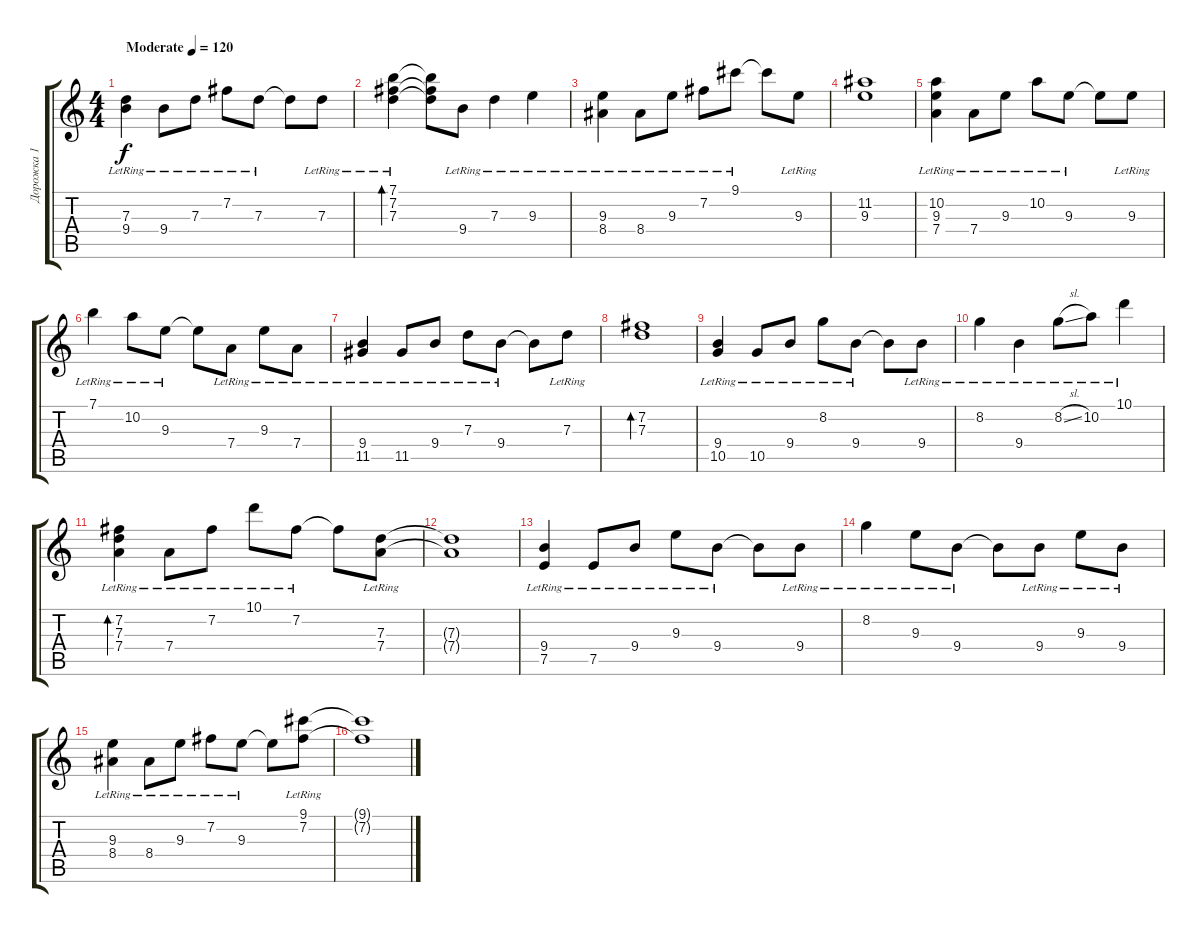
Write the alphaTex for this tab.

\track ("Дорожка 1" "Дорожка 1") {instrument acousticguitarsteel}
\staff {score tabs}
\tuning (E4 B3 G3 D3 A2 E2) {hide}
\ts (4 4)
\tempo (120 "Moderate")
\clef g2
\ks c
(7.3{lr} 9.4{lr}).4{dy f instrument acousticguitarsteel} 9.4{lr}.8 7.3{lr}.8 7.2{lr}.8 7.3{lr}.8 7.3{t}.8 7.3{lr}.8 |
(7.1{lr} 7.2{lr} 7.3{lr}).4{bd 60} (7.1{t} 7.2{t} 7.3{t}).8 9.4{lr}.8 7.3{lr}.4 9.3{lr}.4 |
(9.3{lr} 8.4{lr}).4 8.4{lr}.8 9.3{lr}.8 7.2{lr}.8 9.1{lr}.8 9.1{t}.8 9.3{lr}.8 |
(11.2 9.3).1 |
(10.2{lr} 9.3{lr} 7.4{lr}).4 7.4{lr}.8 9.3{lr}.8 10.2{lr}.8 9.3{lr}.8 9.3{t}.8 9.3{lr}.8 |
7.1{lr}.4 10.2{lr}.8 9.3{lr}.8 9.3{t}.8 7.4{lr}.8 9.3{lr}.8 7.4{lr}.8 |
(9.4{lr} 11.5{lr}).4 11.5{lr}.8 9.4{lr}.8 7.3{lr}.8 9.4{lr}.8 9.4{t}.8 7.3{lr}.8 |
(7.2 7.3).1{bd 60} |
(9.4{lr} 10.5{lr}).4 10.5{lr}.8 9.4{lr}.8 8.2{lr}.8 9.4{lr}.8 9.4{t}.8 9.4{lr}.8 |
8.2{lr}.4 9.4{lr}.4 8.2{sl lr}.8 10.2{lr}.8 10.1{lr}.4 |
(7.2{lr} 7.3{lr} 7.4{lr}).4{bd 60} 7.4{lr}.8 7.2{lr}.8 10.1{lr}.8 7.2{lr}.8 7.2{t}.8 (7.3{lr} 7.4{lr}).8 |
(7.3{t} 7.4{t}).1 |
(9.4{lr} 7.5{lr}).4 7.5{lr}.8 9.4{lr}.8 9.3{lr}.8 9.4{lr}.8 9.4{t}.8 9.4{lr}.8 |
8.2{lr}.4 9.3{lr}.8 9.4{lr}.8 9.4{t}.8 9.4{lr}.8 9.3{lr}.8 9.4{lr}.8 |
(9.3{lr} 8.4{lr}).4 8.4{lr}.8 9.3{lr}.8 7.2{lr}.8 9.3{lr}.8 9.3{t}.8 (9.1{lr} 7.2{lr}).8 |
(9.1{t} 7.2{t}).1
